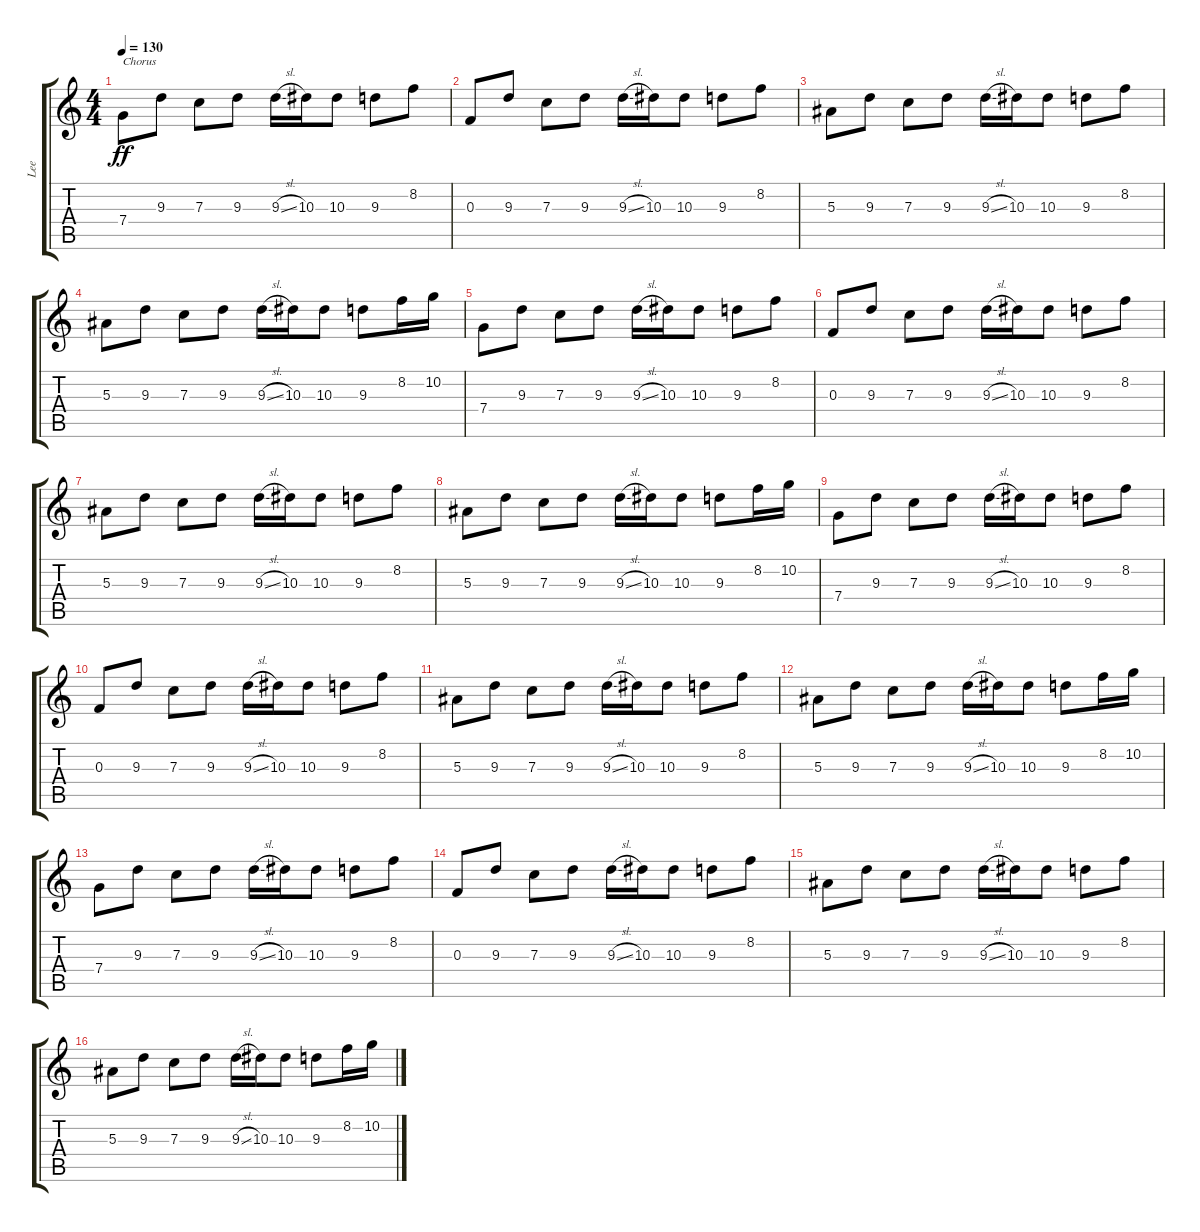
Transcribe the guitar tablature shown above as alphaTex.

\track ("Lee" "Lee") {instrument distortionguitar}
\staff {score tabs}
\tuning (D4 A3 F3 C3 G2 C2) {hide}
\ts (4 4)
\tempo 130
\clef g2
\ks c
7.4.8{txt "Chorus" dy ff} 9.3.8 7.3.8 9.3.8 9.3{sl}.16 10.3.16 10.3.8 9.3.8 8.2.8 |
0.3.8 9.3.8 7.3.8 9.3.8 9.3{sl}.16 10.3.16 10.3.8 9.3.8 8.2.8 |
5.3.8 9.3.8 7.3.8 9.3.8 9.3{sl}.16 10.3.16 10.3.8 9.3.8 8.2.8 |
5.3.8 9.3.8 7.3.8 9.3.8 9.3{sl}.16 10.3.16 10.3.8 9.3.8 8.2.16 10.2.16 |
7.4.8 9.3.8 7.3.8 9.3.8 9.3{sl}.16 10.3.16 10.3.8 9.3.8 8.2.8 |
0.3.8 9.3.8 7.3.8 9.3.8 9.3{sl}.16 10.3.16 10.3.8 9.3.8 8.2.8 |
5.3.8 9.3.8 7.3.8 9.3.8 9.3{sl}.16 10.3.16 10.3.8 9.3.8 8.2.8 |
5.3.8 9.3.8 7.3.8 9.3.8 9.3{sl}.16 10.3.16 10.3.8 9.3.8 8.2.16 10.2.16 |
7.4.8 9.3.8 7.3.8 9.3.8 9.3{sl}.16 10.3.16 10.3.8 9.3.8 8.2.8 |
0.3.8 9.3.8 7.3.8 9.3.8 9.3{sl}.16 10.3.16 10.3.8 9.3.8 8.2.8 |
5.3.8 9.3.8 7.3.8 9.3.8 9.3{sl}.16 10.3.16 10.3.8 9.3.8 8.2.8 |
5.3.8 9.3.8 7.3.8 9.3.8 9.3{sl}.16 10.3.16 10.3.8 9.3.8 8.2.16 10.2.16 |
7.4.8 9.3.8 7.3.8 9.3.8 9.3{sl}.16 10.3.16 10.3.8 9.3.8 8.2.8 |
0.3.8 9.3.8 7.3.8 9.3.8 9.3{sl}.16 10.3.16 10.3.8 9.3.8 8.2.8 |
5.3.8 9.3.8 7.3.8 9.3.8 9.3{sl}.16 10.3.16 10.3.8 9.3.8 8.2.8 |
5.3.8 9.3.8 7.3.8 9.3.8 9.3{sl}.16 10.3.16 10.3.8 9.3.8 8.2.16 10.2.16
